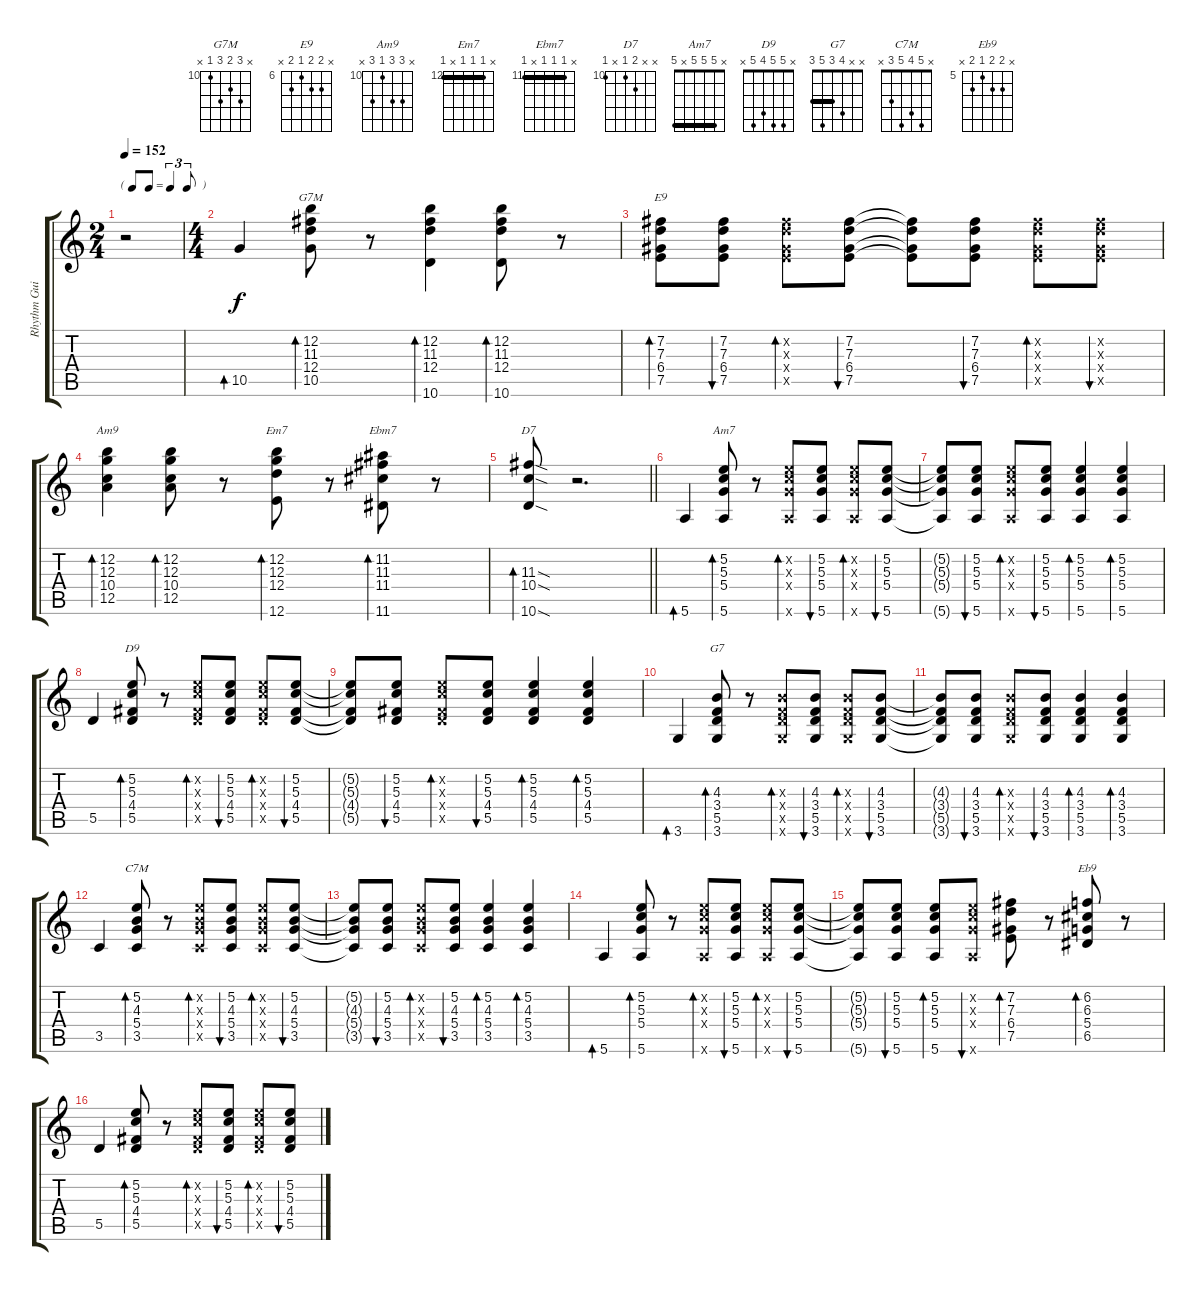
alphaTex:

\track ("Rhythm Guitar" "Rhythm Gui") {instrument electricguitarjazz}
\staff {score tabs}
\tuning (E4 B3 G3 D3 A2 E2) {hide}
\chord ("G7M" x 12 11 12 10 x) {firstfret 10}
\chord ("E9" x 7 7 6 7 x) {firstfret 6}
\chord ("Am9" x 12 12 10 12 x) {firstfret 10}
\chord ("Em7" x 12 12 12 x 12) {firstfret 12 barre 12}
\chord ("Ebm7" x 11 11 11 x 11) {firstfret 11 barre 11}
\chord ("D7" x x 11 10 x 10) {firstfret 10}
\chord ("Am7" x 5 5 5 x 5) {barre 5}
\chord ("D9" x 5 5 4 5 x)
\chord ("G7" x x 4 3 5 3) {barre 3}
\chord ("C7M" x 5 4 5 3 x)
\chord ("Eb9" x 6 6 5 6 x) {firstfret 5}
\ts (2 4)
\tf triplet8th
\tempo 152
\clef g2
\ks c
r.2{dy f instrument electricguitarjazz} |
\ts (4 4)
10.5.4{bd 30} (12.2 11.3 12.4 10.5).8{bd 30 ch "G7M"} r.8 (12.2 11.3 12.4 10.6).4{bd 30} (12.2 11.3 12.4 10.6).8{bd 30} r.8 |
(7.2 7.3 6.4 7.5).8{bd 30 ch "E9"} (7.2 7.3 6.4 7.5).8{bu 30} (7.2{x} 7.3{x} 6.4{x} 7.5{x}).8{bd 30} (7.2 7.3 6.4 7.5).8{bu 30} (7.2{t} 7.3{t} 6.4{t} 7.5{t}).8 (7.2 7.3 6.4 7.5).8{bu 30} (7.2{x} 7.3{x} 6.4{x} 7.5{x}).8{bd 30} (7.2{x} 7.3{x} 6.4{x} 7.5{x}).8{bu 30} |
(12.2 12.3 10.4 12.5).4{bd 30 ch "Am9"} (12.2 12.3 10.4 12.5).8{bd 30} r.8 (12.2 12.3 12.4 12.6).8{bd 30 ch "Em7"} r.8 (11.2 11.3 11.4 11.6).8{bd 30 ch "Ebm7"} r.8 |
\barLineRight lightlight
(11.3{sod} 10.4{sod} 10.6{sod}).8{bd 30 ch "D7"} r.2{d} |
5.6.4{bd 30} (5.2 5.3 5.4 5.6).8{bd 30 ch "Am7"} r.8 (5.2{x} 5.3{x} 5.4{x} 5.6{x}).8{bd 30} (5.2 5.3 5.4 5.6).8{bu 30} (5.2{x} 5.3{x} 5.4{x} 5.6{x}).8{bd 30} (5.2 5.3 5.4 5.6).8{bu 30} |
(5.2{t} 5.3{t} 5.4{t} 5.6{t}).8 (5.2 5.3 5.4 5.6).8{bu 30} (5.2{x} 5.3{x} 5.4{x} 5.6{x}).8{bd 30} (5.2 5.3 5.4 5.6).8{bu 30} (5.2 5.3 5.4 5.6).4{bd 30} (5.2 5.3 5.4 5.6).4{bd 30} |
5.5.4 (5.2 5.3 4.4 5.5).8{bd 30 ch "D9"} r.8 (5.2{x} 5.3{x} 4.4{x} 5.5{x}).8{bd 30} (5.2 5.3 4.4 5.5).8{bu 30} (5.2{x} 5.3{x} 4.4{x} 5.5{x}).8{bd 30} (5.2 5.3 4.4 5.5).8{bu 30} |
(5.2{t} 5.3{t} 4.4{t} 5.5{t}).8 (5.2 5.3 4.4 5.5).8{bu 30} (5.2{x} 5.3{x} 4.4{x} 5.5{x}).8{bd 30} (5.2 5.3 4.4 5.5).8{bu 30} (5.2 5.3 4.4 5.5).4{bd 30} (5.2 5.3 4.4 5.5).4{bd 30} |
3.6.4{bd 30} (4.3 3.4 5.5 3.6).8{bd 30 ch "G7"} r.8 (4.3{x} 3.4{x} 5.5{x} 3.6{x}).8{bd 30} (4.3 3.4 5.5 3.6).8{bu 30} (4.3{x} 3.4{x} 5.5{x} 3.6{x}).8{bd 30} (4.3 3.4 5.5 3.6).8{bu 30} |
(4.3{t} 3.4{t} 5.5{t} 3.6{t}).8 (4.3 3.4 5.5 3.6).8{bu 30} (4.3{x} 3.4{x} 5.5{x} 3.6{x}).8{bd 30} (4.3 3.4 5.5 3.6).8{bu 30} (4.3 3.4 5.5 3.6).4{bd 30} (4.3 3.4 5.5 3.6).4{bd 30} |
3.5.4 (5.2 4.3 5.4 3.5).8{bd 30 ch "C7M"} r.8 (5.2{x} 4.3{x} 5.4{x} 3.5{x}).8{bd 30} (5.2 4.3 5.4 3.5).8{bu 30} (5.2{x} 4.3{x} 5.4{x} 3.5{x}).8{bd 30} (5.2 4.3 5.4 3.5).8{bu 30} |
(5.2{t} 4.3{t} 5.4{t} 3.5{t}).8 (5.2 4.3 5.4 3.5).8{bu 30} (5.2{x} 4.3{x} 5.4{x} 3.5{x}).8{bd 30} (5.2 4.3 5.4 3.5).8{bu 30} (5.2 4.3 5.4 3.5).4{bd 30} (5.2 4.3 5.4 3.5).4{bd 30} |
5.6.4{bd 30} (5.2 5.3 5.4 5.6).8{bd 30} r.8 (5.2{x} 5.3{x} 5.4{x} 5.6{x}).8{bd 30} (5.2 5.3 5.4 5.6).8{bu 30} (5.2{x} 5.3{x} 5.4{x} 5.6{x}).8{bd 30} (5.2 5.3 5.4 5.6).8{bu 30} |
(5.2{t} 5.3{t} 5.4{t} 5.6{t}).8 (5.2 5.3 5.4 5.6).8{bu 30} (5.2 5.3 5.4 5.6).8{bd 30} (5.2{x} 5.3{x} 5.4{x} 5.6{x}).8{bu 30} (7.2 7.3 6.4 7.5).8{bd 30} r.8 (6.2 6.3 5.4 6.5).8{bd 30 ch "Eb9"} r.8 |
5.5.4 (5.2 5.3 4.4 5.5).8{bd 30} r.8 (5.2{x} 5.3{x} 4.4{x} 5.5{x}).8{bd 30} (5.2 5.3 4.4 5.5).8{bu 30} (5.2{x} 5.3{x} 4.4{x} 5.5{x}).8{bd 30} (5.2 5.3 4.4 5.5).8{bu 30}
